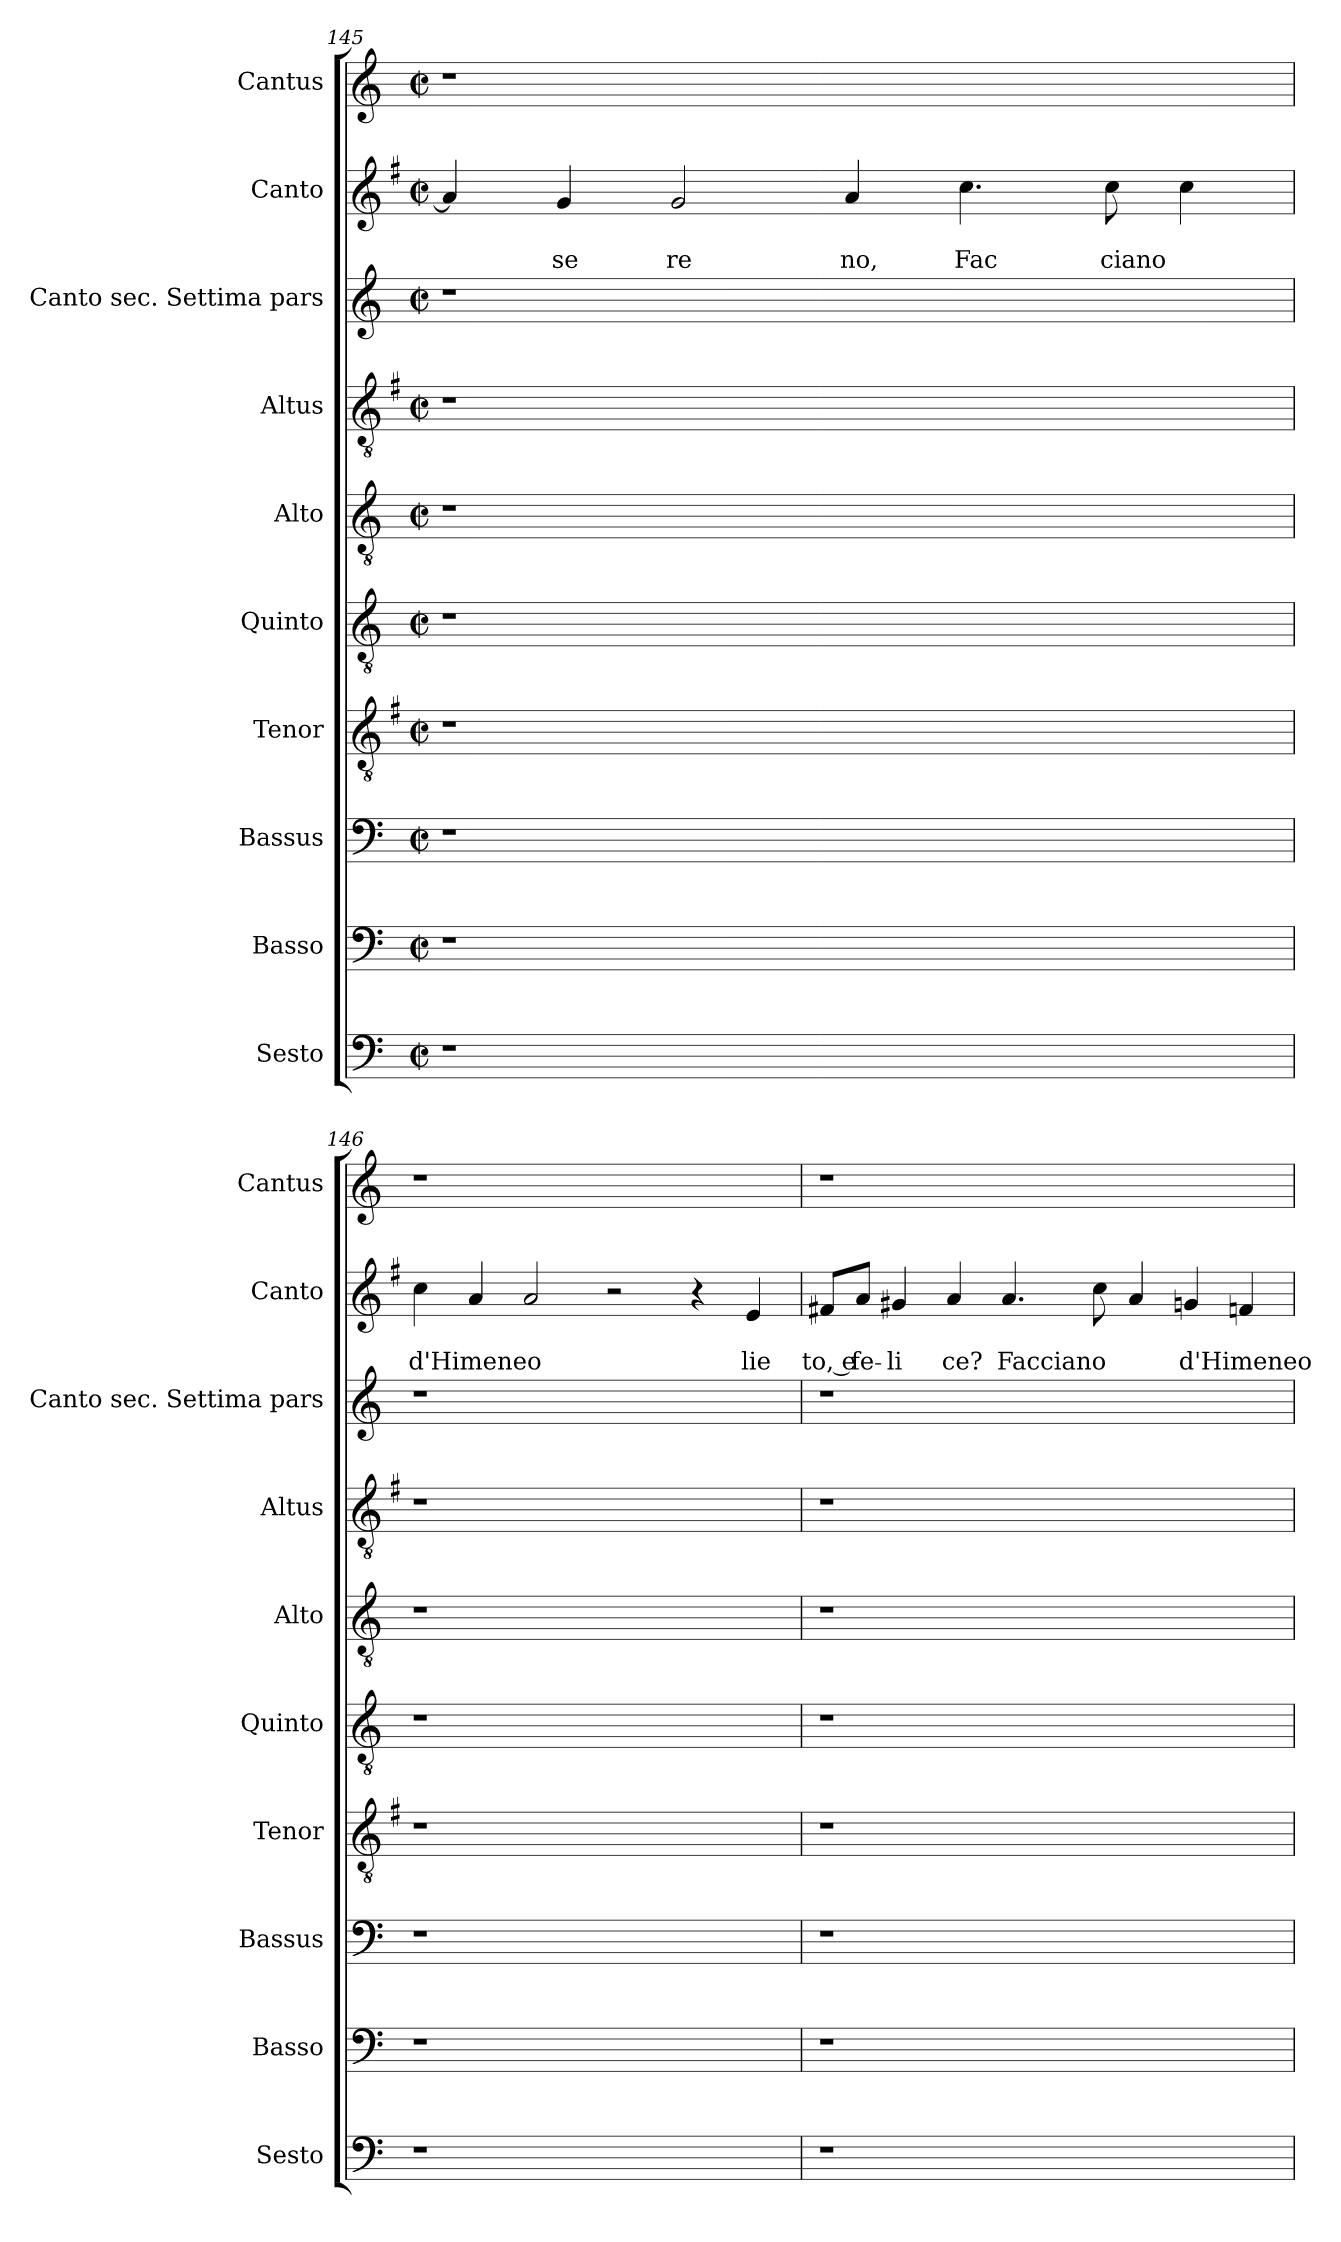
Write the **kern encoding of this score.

**kern	**kern	**kern	**kern	**kern	**kern	**kern	**kern	**kern	**text	**text	**kern
*part10	*part9	*part8	*part7	*part6	*part5	*part4	*part3	*part2	*part2	*part2	*part1
*staff10	*staff9	*staff8	*staff7	*staff6	*staff5	*staff4	*staff3	*staff2	*staff2	*staff2	*staff1
*I"Sesto	*I"Basso	*I"Bassus	*I"Tenor	*I"Quinto	*I"Alto	*I"Altus	*I"Canto sec. Settima pars	*I"Canto	*	*	*I"Cantus
*I'Sesto	*I'Basso	*I'Bassus	*I'Tenor	*I'Quinto	*I'Alto	*I'Altus	*I'Canto sec. Settima pars	*I'Canto	*	*	*I'Cantus
*clefF4	*clefF4	*clefF4	*clefGv2	*clefGv2	*clefGv2	*clefGv2	*clefG2	*clefG2	*	*	*clefG2
*k[]	*k[]	*k[]	*k[f#]	*k[]	*k[]	*k[f#]	*k[]	*k[f#]	*	*	*k[]
*C:	*C:	*C:	*G:	*C:	*C:	*G:	*C:	*G:	*	*	*C:
*M2/2	*M2/2	*M2/2	*M2/2	*M2/2	*M2/2	*M2/2	*M2/2	*M2/2	*	*	*M2/2
*met(c|)	*met(c|)	*met(c|)	*met(c|)	*met(c|)	*met(c|)	*met(c|)	*met(c|)	*met(c|)	*	*	*met(c|)
=145	=145	=145	=145	=145	=145	=145	=145	=145	=145	=145	=145
1r	1r	1r	1r	1r	1r	1r	1r	4a/]	.	.	1r
!	!	!	!	!	!	!	!	!	!	!LO:LY:b	!
.	.	.	.	.	.	.	.	4g/	.	se	.
!	!	!	!	!	!	!	!	!	!	!LO:LY:b	!
.	.	.	.	.	.	.	.	2g/	.	re	.
!	!	!	!	!	!	!	!	!	!	!LO:LY:b	!
1ryy	1ryy	1ryy	1ryy	1ryy	1ryy	1ryy	1ryy	4a/	.	no,	1ryy
!	!	!	!	!	!	!	!	!	!	!LO:LY:b	!
.	.	.	.	.	.	.	.	4.cc\	.	Fac	.
!	!	!	!	!	!	!	!	!	!	!LO:LY:b	!
.	.	.	.	.	.	.	.	8cc\	.	ciano	.
.	.	.	.	.	.	.	.	4cc\	.	.	.
=146	=146	=146	=146	=146	=146	=146	=146	=146	=146	=146	=146
!	!	!	!	!	!	!	!	!	!	!LO:LY:b	!
1r	1r	1r	1r	1r	1r	1r	1r	4cc\	.	d'Himeneo	1r
.	.	.	.	.	.	.	.	4a/	.	.	.
.	.	.	.	.	.	.	.	2a/	.	.	.
1ryy	1ryy	1ryy	1ryy	1ryy	1ryy	1ryy	1ryy	2r	.	.	1ryy
.	.	.	.	.	.	.	.	4r	.	.	.
!	!	!	!	!	!	!	!	!	!	!LO:LY:b	!
.	.	.	.	.	.	.	.	4e/	.	lie	.
!!LO:LB:g=z
=147	=147	=147	=147	=147	=147	=147	=147	=147	=147	=147	=147
!	!	!	!	!	!	!	!	!	!	!LO:LY:b:rj	!
1r	1r	1r	1r	1r	1r	1r	1r	8f#X/L	.	to, e	1r
!	!	!	!	!	!	!	!	!	!	!LO:LY:b	!
.	.	.	.	.	.	.	.	8a/J	.	fe-	.
!	!	!	!	!	!	!	!	!	!	!LO:LY:b	!
.	.	.	.	.	.	.	.	4g#X/	.	-li	.
!	!	!	!	!	!	!	!	!	!	!LO:LY:b	!
.	.	.	.	.	.	.	.	4a/	.	ce?	.
!	!	!	!	!	!	!	!	!	!	!LO:LY:b	!
.	.	.	.	.	.	.	.	4.a/	.	Facciano	.
1ryy	1ryy	1ryy	1ryy	1ryy	1ryy	1ryy	1ryy	.	.	.	1ryy
.	.	.	.	.	.	.	.	8cc\	.	.	.
.	.	.	.	.	.	.	.	4a/	.	.	.
!	!	!	!	!	!	!	!	!	!	!LO:LY:b	!
.	.	.	.	.	.	.	.	4gn/	.	d'Himeneo	.
.	.	.	.	.	.	.	.	4fn/	.	.	.
=	=	=	=	=	=	=	=	=	=	=	=
*-	*-	*-	*-	*-	*-	*-	*-	*-	*-	*-	*-
